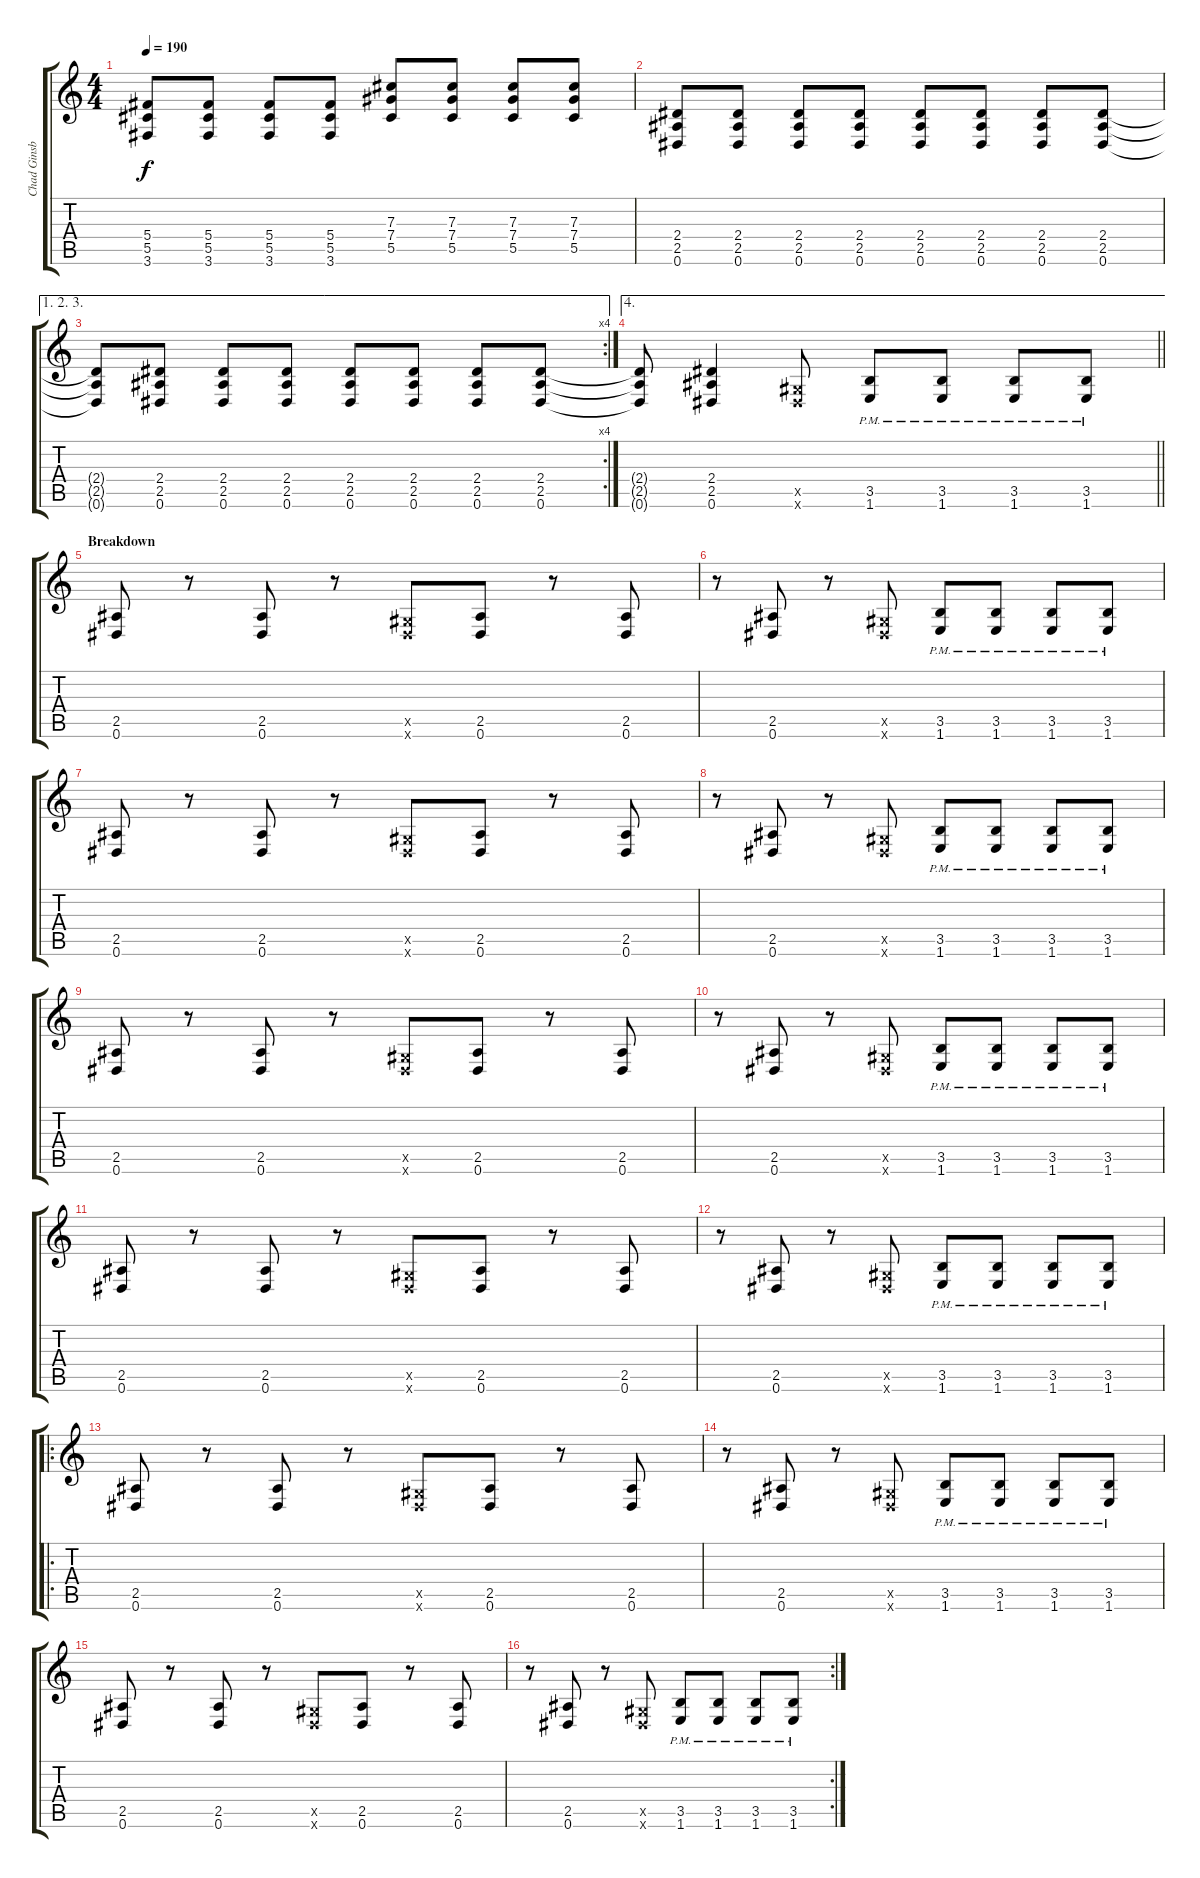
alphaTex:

\track ("Chad Ginsburg" "Chad Ginsb") {instrument acousticguitarsteel}
\staff {score tabs}
\tuning (Eb4 Bb3 Gb3 Db3 Ab2 Eb2) {hide}
\ts (4 4)
\tempo 190
\clef g2
\ks c
(5.4{t} 5.5{t} 3.6{t}).8{dy f} (5.4 5.5 3.6).8 (5.4 5.5 3.6).8 (5.4 5.5 3.6).8 (7.3 7.4 5.5).8 (7.3 7.4 5.5).8 (7.3 7.4 5.5).8 (7.3 7.4 5.5).8 |
(2.4 2.5 0.6).8 (2.4 2.5 0.6).8 (2.4 2.5 0.6).8 (2.4 2.5 0.6).8 (2.4 2.5 0.6).8 (2.4 2.5 0.6).8 (2.4 2.5 0.6).8 (2.4 2.5 0.6).8 |
\ae (1 2 3)
\rc 4
(2.4{t} 2.5{t} 0.6{t}).8 (2.4 2.5 0.6).8 (2.4 2.5 0.6).8 (2.4 2.5 0.6).8 (2.4 2.5 0.6).8 (2.4 2.5 0.6).8 (2.4 2.5 0.6).8 (2.4 2.5 0.6).8 |
\ae 4
\barLineRight lightlight
(2.4{t} 2.5{t} 0.6{t}).8 (2.4 2.5 0.6).4 (0.5{x} 0.6{x}).8 (3.5{pm} 1.6{pm}).8 (3.5{pm} 1.6{pm}).8 (3.5{pm} 1.6{pm}).8 (3.5{pm} 1.6{pm}).8 |
\section ("" "Breakdown")
(2.5 0.6).8 r.8 (2.5 0.6).8 r.8 (0.5{x} 0.6{x}).8 (2.5 0.6).8 r.8 (2.5 0.6).8 |
r.8 (2.5 0.6).8 r.8 (0.5{x} 0.6{x}).8 (3.5{pm} 1.6{pm}).8 (3.5{pm} 1.6{pm}).8 (3.5{pm} 1.6{pm}).8 (3.5{pm} 1.6{pm}).8 |
(2.5 0.6).8 r.8 (2.5 0.6).8 r.8 (0.5{x} 0.6{x}).8 (2.5 0.6).8 r.8 (2.5 0.6).8 |
r.8 (2.5 0.6).8 r.8 (0.5{x} 0.6{x}).8 (3.5{pm} 1.6{pm}).8 (3.5{pm} 1.6{pm}).8 (3.5{pm} 1.6{pm}).8 (3.5{pm} 1.6{pm}).8 |
(2.5 0.6).8 r.8 (2.5 0.6).8 r.8 (0.5{x} 0.6{x}).8 (2.5 0.6).8 r.8 (2.5 0.6).8 |
r.8 (2.5 0.6).8 r.8 (0.5{x} 0.6{x}).8 (3.5{pm} 1.6{pm}).8 (3.5{pm} 1.6{pm}).8 (3.5{pm} 1.6{pm}).8 (3.5{pm} 1.6{pm}).8 |
(2.5 0.6).8 r.8 (2.5 0.6).8 r.8 (0.5{x} 0.6{x}).8 (2.5 0.6).8 r.8 (2.5 0.6).8 |
r.8 (2.5 0.6).8 r.8 (0.5{x} 0.6{x}).8 (3.5{pm} 1.6{pm}).8 (3.5{pm} 1.6{pm}).8 (3.5{pm} 1.6{pm}).8 (3.5{pm} 1.6{pm}).8 |
\ro
(2.5 0.6).8 r.8 (2.5 0.6).8 r.8 (0.5{x} 0.6{x}).8 (2.5 0.6).8 r.8 (2.5 0.6).8 |
r.8 (2.5 0.6).8 r.8 (0.5{x} 0.6{x}).8 (3.5{pm} 1.6{pm}).8 (3.5{pm} 1.6{pm}).8 (3.5{pm} 1.6{pm}).8 (3.5{pm} 1.6{pm}).8 |
(2.5 0.6).8 r.8 (2.5 0.6).8 r.8 (0.5{x} 0.6{x}).8 (2.5 0.6).8 r.8 (2.5 0.6).8 |
\rc 2
r.8 (2.5 0.6).8 r.8 (0.5{x} 0.6{x}).8 (3.5{pm} 1.6{pm}).8 (3.5{pm} 1.6{pm}).8 (3.5{pm} 1.6{pm}).8 (3.5{pm} 1.6{pm}).8
